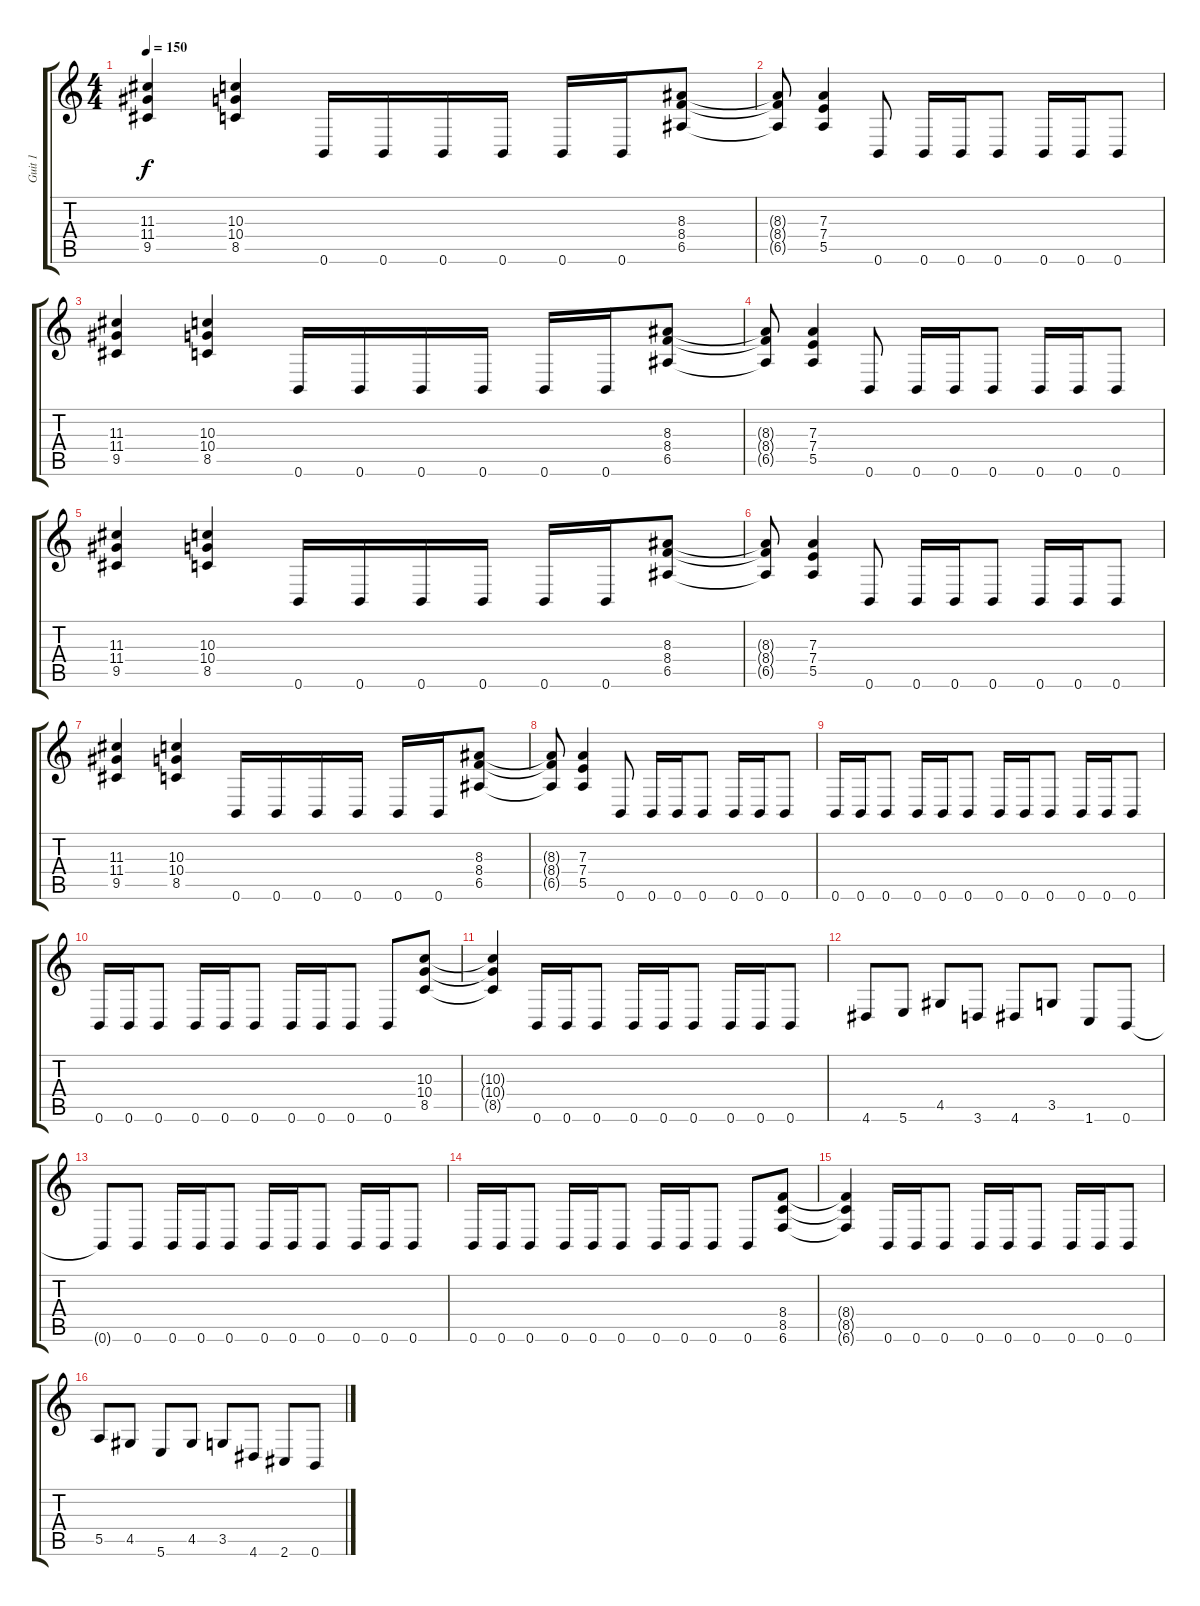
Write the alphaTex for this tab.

\track ("Guit 1" "Guit 1") {instrument distortionguitar}
\staff {score tabs}
\tuning (B3 Gb3 D3 A2 E2 B1) {hide}
\ts (4 4)
\tempo 150
\clef g2
\ks c
(11.3 11.4 9.5).4{dy f instrument distortionguitar} (10.3 10.4 8.5).4 0.6.16 0.6.16 0.6.16 0.6.16 0.6.16 0.6.16 (8.3 8.4 6.5).8 |
(8.3{t} 8.4{t} 6.5{t}).8 (7.3 7.4 5.5).4 0.6.8 0.6.16 0.6.16 0.6.8 0.6.16 0.6.16 0.6.8 |
(11.3 11.4 9.5).4 (10.3 10.4 8.5).4 0.6.16 0.6.16 0.6.16 0.6.16 0.6.16 0.6.16 (8.3 8.4 6.5).8 |
(8.3{t} 8.4{t} 6.5{t}).8 (7.3 7.4 5.5).4 0.6.8 0.6.16 0.6.16 0.6.8 0.6.16 0.6.16 0.6.8 |
(11.3 11.4 9.5).4 (10.3 10.4 8.5).4 0.6.16 0.6.16 0.6.16 0.6.16 0.6.16 0.6.16 (8.3 8.4 6.5).8 |
(8.3{t} 8.4{t} 6.5{t}).8 (7.3 7.4 5.5).4 0.6.8 0.6.16 0.6.16 0.6.8 0.6.16 0.6.16 0.6.8 |
(11.3 11.4 9.5).4 (10.3 10.4 8.5).4 0.6.16 0.6.16 0.6.16 0.6.16 0.6.16 0.6.16 (8.3 8.4 6.5).8 |
(8.3{t} 8.4{t} 6.5{t}).8 (7.3 7.4 5.5).4 0.6.8 0.6.16 0.6.16 0.6.8 0.6.16 0.6.16 0.6.8 |
0.6.16 0.6.16 0.6.8 0.6.16 0.6.16 0.6.8 0.6.16 0.6.16 0.6.8 0.6.16 0.6.16 0.6.8 |
0.6.16 0.6.16 0.6.8 0.6.16 0.6.16 0.6.8 0.6.16 0.6.16 0.6.8 0.6.8 (10.3 10.4 8.5).8 |
(10.3{t} 10.4{t} 8.5{t}).4 0.6.16 0.6.16 0.6.8 0.6.16 0.6.16 0.6.8 0.6.16 0.6.16 0.6.8 |
4.6.8 5.6.8 4.5.8 3.6.8 4.6.8 3.5.8 1.6.8 0.6.8 |
0.6{t}.8 0.6.8 0.6.16 0.6.16 0.6.8 0.6.16 0.6.16 0.6.8 0.6.16 0.6.16 0.6.8 |
0.6.16 0.6.16 0.6.8 0.6.16 0.6.16 0.6.8 0.6.16 0.6.16 0.6.8 0.6.8 (8.4 8.5 6.6).8 |
(8.4{t} 8.5{t} 6.6{t}).4 0.6.16 0.6.16 0.6.8 0.6.16 0.6.16 0.6.8 0.6.16 0.6.16 0.6.8 |
5.5.8 4.5.8 5.6.8 4.5.8 3.5.8 4.6.8 2.6.8 0.6.8
